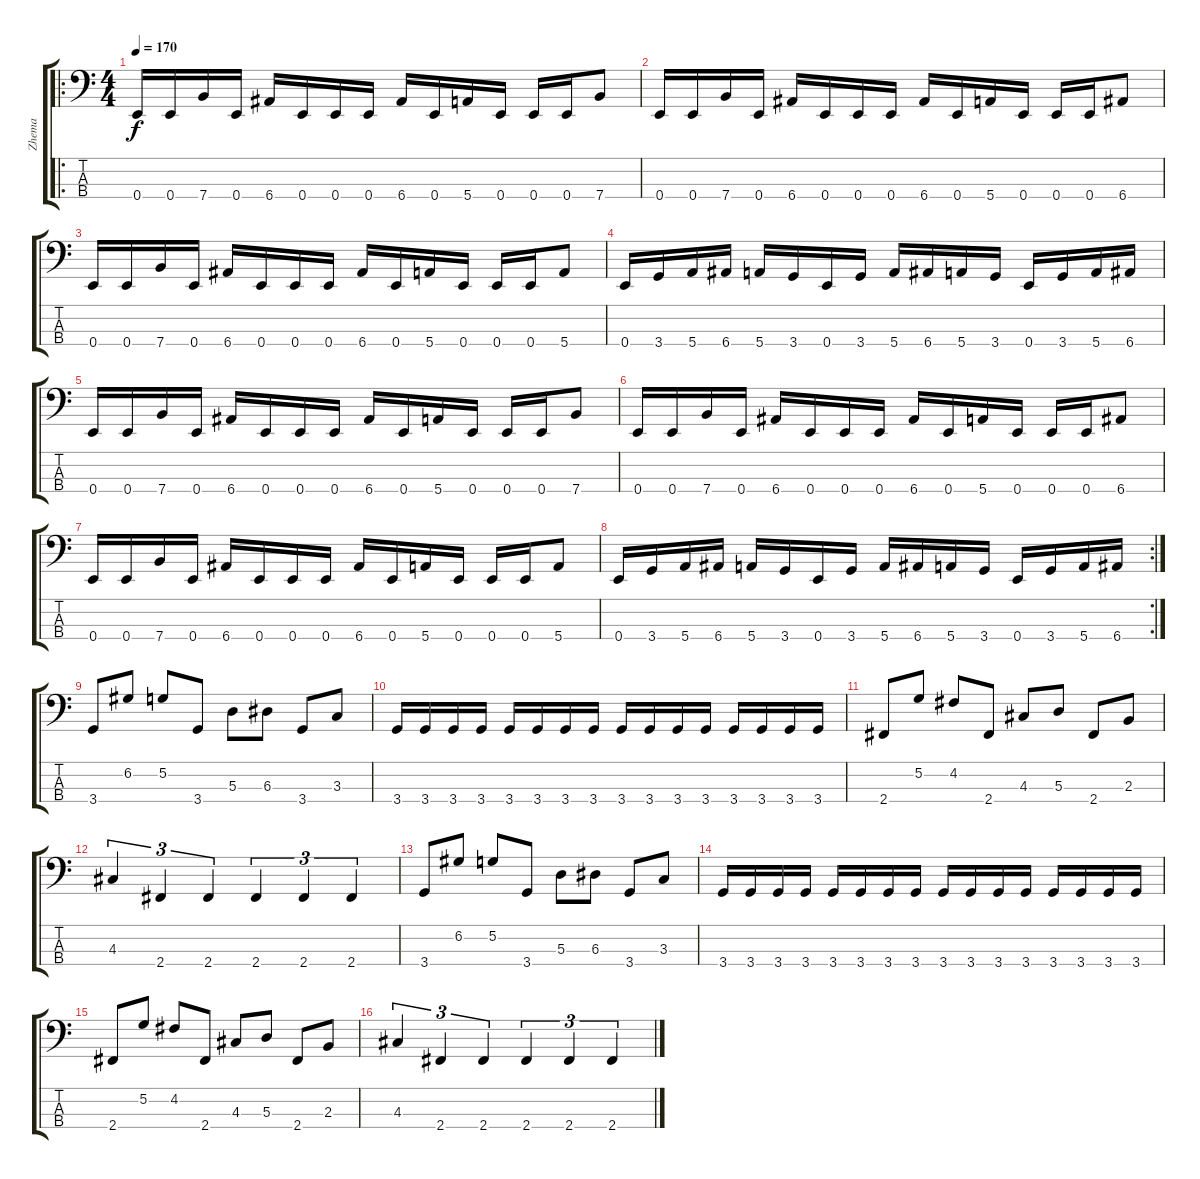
\track ("Zhema" "Zhema") {instrument electricbasspick}
\staff {score tabs}
\tuning (G2 D2 A1 E1) {hide}
\ro
\ts (4 4)
\tempo 170
\clef f4
\ks c
0.4.16{dy f} 0.4.16 7.4.16 0.4.16 6.4.16 0.4.16 0.4.16 0.4.16 6.4.16 0.4.16 5.4.16 0.4.16 0.4.16 0.4.16 7.4.8 |
0.4.16 0.4.16 7.4.16 0.4.16 6.4.16 0.4.16 0.4.16 0.4.16 6.4.16 0.4.16 5.4.16 0.4.16 0.4.16 0.4.16 6.4.8 |
0.4.16 0.4.16 7.4.16 0.4.16 6.4.16 0.4.16 0.4.16 0.4.16 6.4.16 0.4.16 5.4.16 0.4.16 0.4.16 0.4.16 5.4.8 |
0.4.16 3.4.16 5.4.16 6.4.16 5.4.16 3.4.16 0.4.16 3.4.16 5.4.16 6.4.16 5.4.16 3.4.16 0.4.16 3.4.16 5.4.16 6.4.16 |
0.4.16 0.4.16 7.4.16 0.4.16 6.4.16 0.4.16 0.4.16 0.4.16 6.4.16 0.4.16 5.4.16 0.4.16 0.4.16 0.4.16 7.4.8 |
0.4.16 0.4.16 7.4.16 0.4.16 6.4.16 0.4.16 0.4.16 0.4.16 6.4.16 0.4.16 5.4.16 0.4.16 0.4.16 0.4.16 6.4.8 |
0.4.16 0.4.16 7.4.16 0.4.16 6.4.16 0.4.16 0.4.16 0.4.16 6.4.16 0.4.16 5.4.16 0.4.16 0.4.16 0.4.16 5.4.8 |
\rc 2
0.4.16 3.4.16 5.4.16 6.4.16 5.4.16 3.4.16 0.4.16 3.4.16 5.4.16 6.4.16 5.4.16 3.4.16 0.4.16 3.4.16 5.4.16 6.4.16 |
3.4.8 6.2.8 5.2.8 3.4.8 5.3.8 6.3.8 3.4.8 3.3.8 |
3.4.16 3.4.16 3.4.16 3.4.16 3.4.16 3.4.16 3.4.16 3.4.16 3.4.16 3.4.16 3.4.16 3.4.16 3.4.16 3.4.16 3.4.16 3.4.16 |
2.4.8 5.2.8 4.2.8 2.4.8 4.3.8 5.3.8 2.4.8 2.3.8 |
4.3.4{tu (3 2)} 2.4.4{tu (3 2)} 2.4.4{tu (3 2)} 2.4.4{tu (3 2)} 2.4.4{tu (3 2)} 2.4.4{tu (3 2)} |
3.4.8 6.2.8 5.2.8 3.4.8 5.3.8 6.3.8 3.4.8 3.3.8 |
3.4.16 3.4.16 3.4.16 3.4.16 3.4.16 3.4.16 3.4.16 3.4.16 3.4.16 3.4.16 3.4.16 3.4.16 3.4.16 3.4.16 3.4.16 3.4.16 |
2.4.8 5.2.8 4.2.8 2.4.8 4.3.8 5.3.8 2.4.8 2.3.8 |
4.3.4{tu (3 2)} 2.4.4{tu (3 2)} 2.4.4{tu (3 2)} 2.4.4{tu (3 2)} 2.4.4{tu (3 2)} 2.4.4{tu (3 2)}
